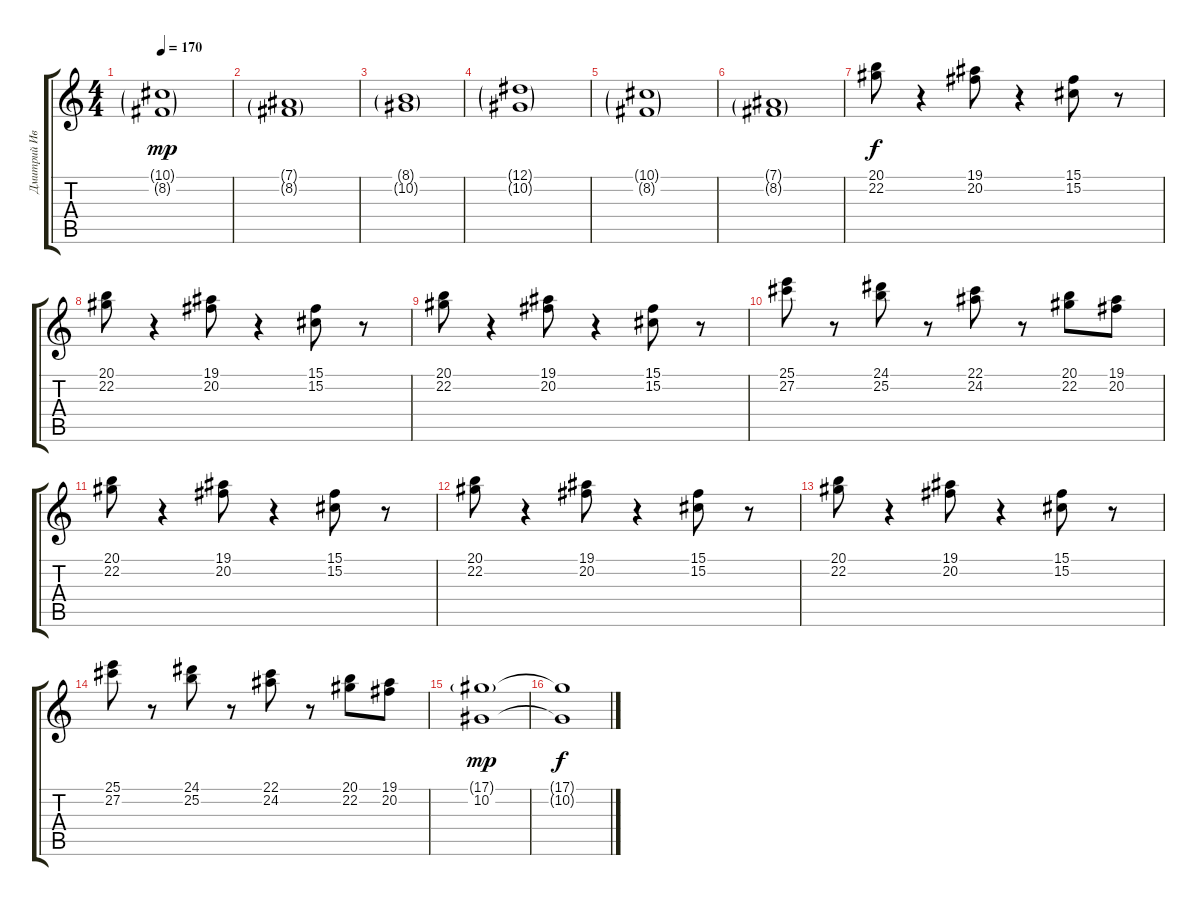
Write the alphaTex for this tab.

\track ("Дмитрий Иванов" "Дмитрий Ив") {instrument stringensemble1}
\staff {score tabs}
\tuning (Eb4 Bb3 Gb3 Db3 Ab2 Eb2) {hide}
\ts (4 4)
\tempo 170
\clef g2
\ks c
(10.1{g} 8.2{g}).1{dy mp} |
(7.1{g} 8.2{g}).1 |
(8.1{g} 10.2{g}).1 |
(12.1{g} 10.2{g}).1 |
(10.1{g} 8.2{g}).1 |
(7.1{g} 8.2{g}).1 |
(20.1 22.2).8{dy f} r.4 (19.1 20.2).8 r.4 (15.1 15.2).8 r.8 |
(20.1 22.2).8 r.4 (19.1 20.2).8 r.4 (15.1 15.2).8 r.8 |
(20.1 22.2).8 r.4 (19.1 20.2).8 r.4 (15.1 15.2).8 r.8 |
(25.1 27.2).8 r.8 (24.1 25.2).8 r.8 (22.1 24.2).8 r.8 (20.1 22.2).8 (19.1 20.2).8 |
(20.1 22.2).8 r.4 (19.1 20.2).8 r.4 (15.1 15.2).8 r.8 |
(20.1 22.2).8 r.4 (19.1 20.2).8 r.4 (15.1 15.2).8 r.8 |
(20.1 22.2).8 r.4 (19.1 20.2).8 r.4 (15.1 15.2).8 r.8 |
(25.1 27.2).8 r.8 (24.1 25.2).8 r.8 (22.1 24.2).8 r.8 (20.1 22.2).8 (19.1 20.2).8 |
(17.1{g} 10.2).1{dy mp instrument synthstrings1} |
(17.1{t} 10.2{t}).1{dy f}
